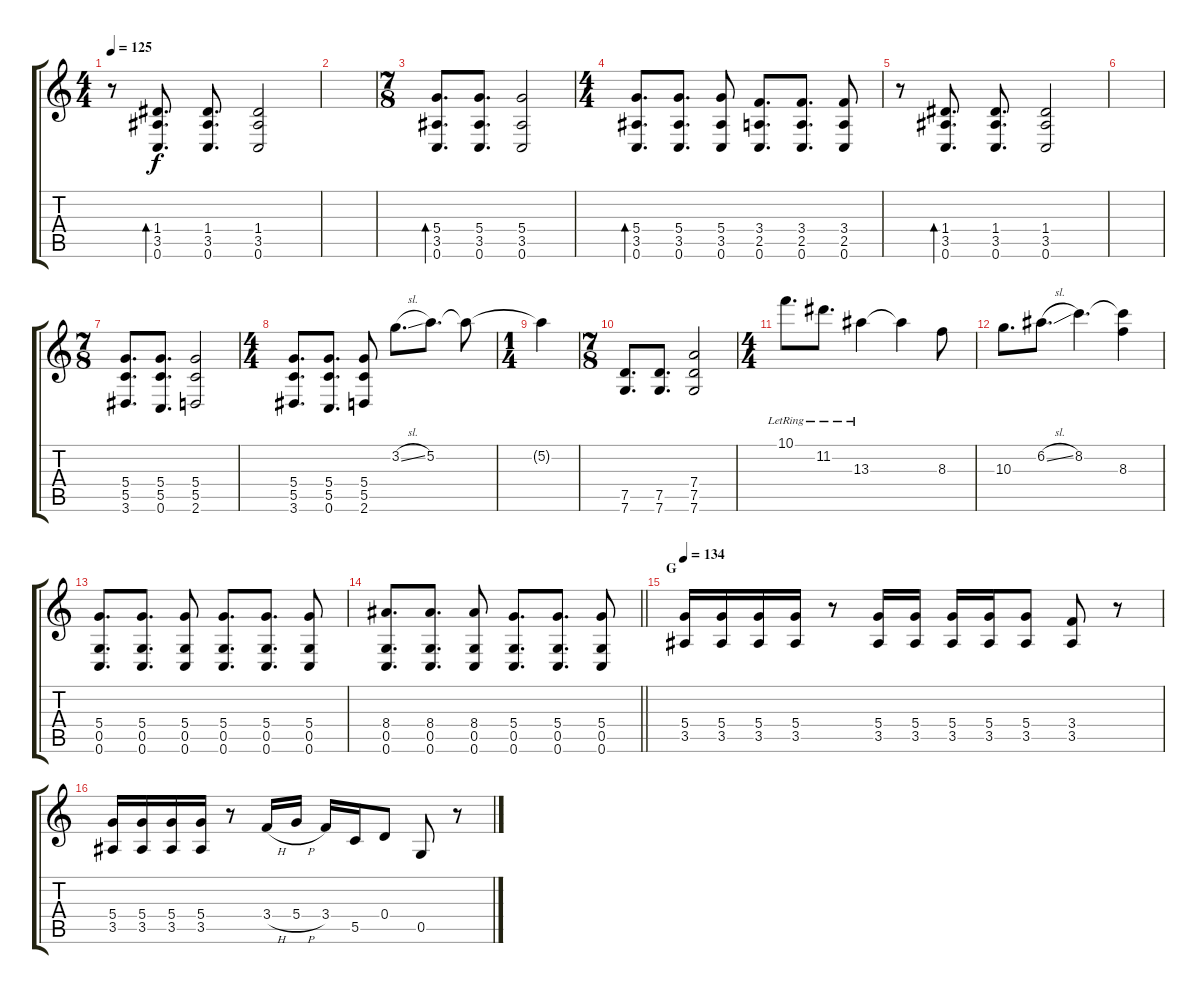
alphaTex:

\track "" {instrument electricguitarmuted}
\staff {score tabs}
\tuning (G4 E4 A3 D3 G2 C2) {hide}
\ts (4 4)
\tempo 125
\clef g2
\ks c
r.8{dy f} (1.4 3.5 0.6).8{d bd 240} (1.4 3.5 0.6).8{d} (1.4 3.5 0.6).2 |
|
\ts (7 8)
(5.4 3.5 0.6).8{d bd 240} (5.4 3.5 0.6).8{d} (5.4 3.5 0.6).2 |
\ts (4 4)
(5.4 3.5 0.6).8{d bd 240} (5.4 3.5 0.6).8{d} (5.4 3.5 0.6).8 (3.4 2.5 0.6).8{d} (3.4 2.5 0.6).8{d} (3.4 2.5 0.6).8 |
r.8 (1.4 3.5 0.6).8{d bd 240} (1.4 3.5 0.6).8{d} (1.4 3.5 0.6).2 |
|
\ts (7 8)
(5.4 5.5 3.6).8{d} (5.4 5.5 0.6).8{d} (5.4 5.5 2.6).2 |
\ts (4 4)
(5.4 5.5 3.6).8{d} (5.4 5.5 0.6).8{d} (5.4 5.5 2.6).8 3.2{sl}.8{d} 5.2.8{d} 5.2{t}.8 |
\ts (1 4)
5.2{t}.4 |
\ts (7 8)
(7.5 7.6).8{d} (7.5 7.6).8{d} (7.4 7.5 7.6).2 |
\ts (4 4)
10.1{lr}.8{d instrument electricguitarjazz} 11.2{lr}.8{d} 13.3{lr}.4 13.3{t}.4 8.3.8 |
10.3.8{d} 6.2{sl}.8{d} 8.2.4{d} (8.2{t} 8.3).4 |
(5.4 0.5 0.6).8{d instrument distortionguitar} (5.4 0.5 0.6).8{d} (5.4 0.5 0.6).8 (5.4 0.5 0.6).8{d} (5.4 0.5 0.6).8{d} (5.4 0.5 0.6).8 |
\barLineRight lightlight
(8.4 0.5 0.6).8{d} (8.4 0.5 0.6).8{d} (8.4 0.5 0.6).8 (5.4 0.5 0.6).8{d} (5.4 0.5 0.6).8{d} (5.4 0.5 0.6).8 |
\section ("" "G")
\tempo 134
(5.4 3.5).16 (5.4 3.5).16 (5.4 3.5).16 (5.4 3.5).16 r.8 (5.4 3.5).16 (5.4 3.5).16 (5.4 3.5).16 (5.4 3.5).16 (5.4 3.5).8 (3.4 3.5).8 r.8 |
(5.4 3.5).16 (5.4 3.5).16 (5.4 3.5).16 (5.4 3.5).16 r.8 3.4{h}.16 5.4{h}.16 3.4.16 5.5.16 0.4.8 0.5.8 r.8
